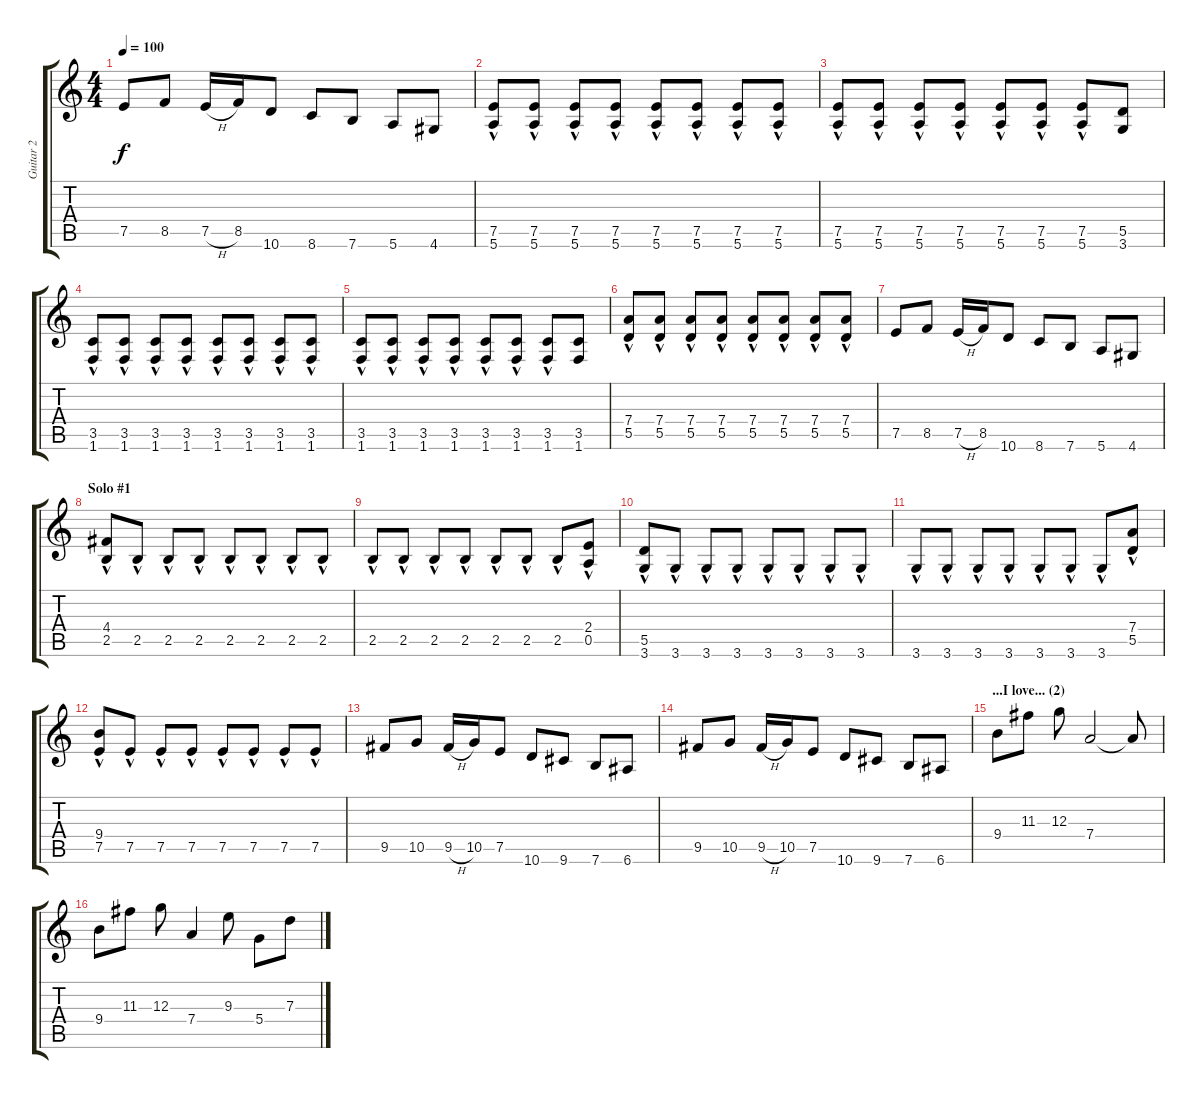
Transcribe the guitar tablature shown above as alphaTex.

\track ("Guitar 2" "Guitar 2") {instrument distortionguitar}
\staff {score tabs}
\tuning (E4 B3 G3 D3 A2 E2) {hide}
\ts (4 4)
\tempo 100
\clef g2
\ks c
7.5.8{dy f} 8.5.8 7.5{h}.16 8.5.16 10.6.8 8.6.8 7.6.8 5.6.8 4.6.8 |
(7.5{hac} 5.6{hac}).8 (7.5{hac} 5.6{hac}).8 (7.5{hac} 5.6{hac}).8 (7.5{hac} 5.6{hac}).8 (7.5{hac} 5.6{hac}).8 (7.5{hac} 5.6{hac}).8 (7.5{hac} 5.6{hac}).8 (7.5{hac} 5.6{hac}).8 |
(7.5{hac} 5.6{hac}).8 (7.5{hac} 5.6{hac}).8 (7.5{hac} 5.6{hac}).8 (7.5{hac} 5.6{hac}).8 (7.5{hac} 5.6{hac}).8 (7.5{hac} 5.6{hac}).8 (7.5{hac} 5.6{hac}).8 (5.5 3.6).8 |
(3.5{hac} 1.6{hac}).8 (3.5{hac} 1.6{hac}).8 (3.5{hac} 1.6{hac}).8 (3.5{hac} 1.6{hac}).8 (3.5{hac} 1.6{hac}).8 (3.5{hac} 1.6{hac}).8 (3.5{hac} 1.6{hac}).8 (3.5{hac} 1.6{hac}).8 |
(3.5{hac} 1.6{hac}).8 (3.5{hac} 1.6{hac}).8 (3.5{hac} 1.6{hac}).8 (3.5{hac} 1.6{hac}).8 (3.5{hac} 1.6{hac}).8 (3.5{hac} 1.6{hac}).8 (3.5{hac} 1.6{hac}).8 (3.5 1.6).8 |
(7.4{hac} 5.5{hac}).8 (7.4{hac} 5.5{hac}).8 (7.4{hac} 5.5{hac}).8 (7.4{hac} 5.5{hac}).8 (7.4{hac} 5.5{hac}).8 (7.4{hac} 5.5{hac}).8 (7.4{hac} 5.5{hac}).8 (7.4{hac} 5.5{hac}).8 |
7.5.8 8.5.8 7.5{h}.16 8.5.16 10.6.8 8.6.8 7.6.8 5.6.8 4.6.8 |
\section ("" "Solo #1")
(4.4{hac} 2.5{hac}).8 2.5{hac}.8 2.5{hac}.8 2.5{hac}.8 2.5{hac}.8 2.5{hac}.8 2.5{hac}.8 2.5{hac}.8 |
2.5{hac}.8 2.5{hac}.8 2.5{hac}.8 2.5{hac}.8 2.5{hac}.8 2.5{hac}.8 2.5{hac}.8 (2.4 0.5{hac}).8 |
(5.5{hac} 3.6{hac}).8 3.6{hac}.8 3.6{hac}.8 3.6{hac}.8 3.6{hac}.8 3.6{hac}.8 3.6{hac}.8 3.6{hac}.8 |
3.6{hac}.8 3.6{hac}.8 3.6{hac}.8 3.6{hac}.8 3.6{hac}.8 3.6{hac}.8 3.6{hac}.8 (7.4{hac} 5.5{hac}).8 |
(9.4{hac} 7.5{hac}).8 7.5{hac}.8 7.5{hac}.8 7.5{hac}.8 7.5{hac}.8 7.5{hac}.8 7.5{hac}.8 7.5{hac}.8 |
9.5.8 10.5.8 9.5{h}.16 10.5.16 7.5.8 10.6.8 9.6.8 7.6.8 6.6.8 |
9.5.8 10.5.8 9.5{h}.16 10.5.16 7.5.8 10.6.8 9.6.8 7.6.8 6.6.8 |
\section ("" "...I love... (2)")
9.4.8 11.3.8 12.3.8 7.4.2 7.4{t}.8 |
9.4.8 11.3.8 12.3.8 7.4.4 9.3.8 5.4.8 7.3.8
